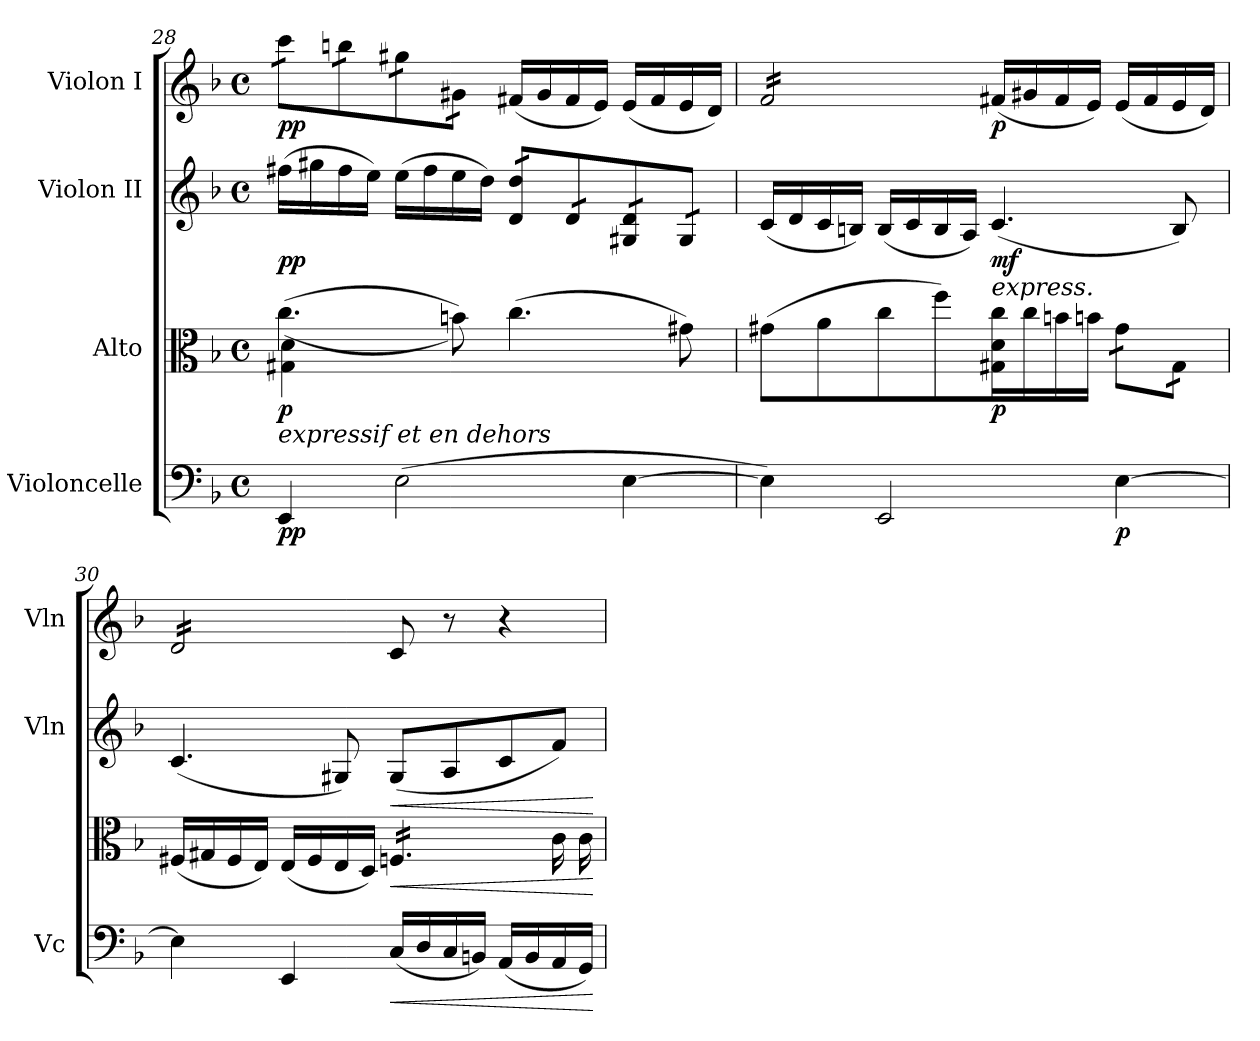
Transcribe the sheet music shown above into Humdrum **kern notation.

**kern	**dynam	**kern	**dynam	**kern	**dynam	**kern	**dynam
*part4	*part4	*part3	*part3	*part2	*part2	*part1	*part1
*staff4	*staff4	*staff3	*staff3	*staff2	*staff2	*staff1	*staff1
*I"Violoncelle	*	*I"Alto	*	*I"Violon II	*	*I"Violon I	*
*I'Vc	*	*	*	*I'Vln	*	*I'Vln	*
*clefF4	*	*clefC3	*	*clefG2	*	*clefG2	*
*k[b-]	*	*k[b-]	*	*k[b-]	*	*k[b-]	*
*M4/4	*	*M4/4	*	*M4/4	*	*M4/4	*
*met(c)	*	*met(c)	*	*met(c)	*	*met(c)	*
=28	=28	=28	=28	=28	=28	=28	=28
*	*	*^	*	*	*	*	*
!	!	!LO:TX:b:i:t=expressif et en dehors	!	!	!	!	!	!
!	!LO:DY:b	!	!	!LO:DY:b	!	!LO:DY:b	!	!LO:DY:b
*	*	*	*	*	*	*	*tremolo	*
4EE/	pp	(<(<4.cc\	4G#X\ 4d\	p	(>16ff#X\LL	pp	16ccc\LL	pp
.	.	.	.	.	16gg#X\	.	16ccc\	.
.	.	.	.	.	16ff#\	.	16bbn\	.
.	.	.	.	.	16ee\JJ)	.	16bbn\	.
(>2E\	.	.	2.ryy	.	(>16ee\LL	.	16gg#X\	.
.	.	.	.	.	16ff#\	.	16gg#X\	.
.	.	8bn\))	.	.	16ee\	.	16g#X\	.
.	.	.	.	.	16dd\JJ)	.	16g#X\JJ	.
*	*	*	*	*	*	*	*Xtremolo	*
*	*	*	*	*	*tremolo	*	*	*
.	.	(>4.cc\	.	.	16d/ 16dd/LL	.	(<16f#X/LL	.
.	.	.	.	.	16d/ 16dd/	.	16g#/	.
.	.	.	.	.	16d/	.	16f#/	.
.	.	.	.	.	16d/	.	16e/JJ)	.
[4E\	.	.	.	.	16G#X/ 16d/	.	(<16e/LL	.
.	.	.	.	.	16G#X/ 16d/	.	16f#/	.
.	.	8g#X\)	.	.	16G#/	.	16e/	.
.	.	.	.	.	16G#/JJ	.	16d/JJ)	.
*	*	*	*	*	*Xtremolo	*	*	*
*	*	*v	*v	*	*	*	*	*
=29	=29	=29	=29	=29	=29	=29	=29
*	*	*	*	*	*	*tremolo	*
4E\])	.	(>8g#X\L	.	(>16c/LL	.	16f/LL	.
.	.	.	.	16d/	.	16f/	.
.	.	8a\	.	16c/	.	16f/	.
.	.	.	.	16Bn/JJ)	.	16f/	.
2EE/	.	8cc\	.	(>16B/LL	.	16f/	.
.	.	.	.	16c/	.	16f/	.
.	.	8ff\J)	.	16B/	.	16f/	.
.	.	.	.	16A/JJ)	.	16f/JJ	.
*	*	*	*	*	*	*Xtremolo	*
!	!	!	!	!LO:TX:b:i:t=express.	!	!	!
!	!	!	!LO:DY:b	!	!LO:DY:b	!	!LO:DY:b
.	.	16G#X\ 16d\ 16cc\LL	p	(>4.c/	mf	(<16f#X/LL	p
.	.	16cc\J	.	.	.	16g#X/	.
*	*	*tremolo	*	*	*	*	*
.	.	16bn\	.	.	.	16f#/	.
.	.	16bn\JJ	.	.	.	16e/JJ)	.
!	!LO:DY:b	!	!	!	!	!	!
[4E\	p	16g#\LL	.	.	.	(<16e/LL	.
.	.	16g#\	.	.	.	16f#/	.
.	.	16G#\	.	8B/)	.	16e/	.
.	.	16G#\JJ	.	.	.	16d/JJ)	.
*	*	*Xtremolo	*	*	*	*	*
!!LO:PB:g=z
=30	=30	=30	=30	=30	=30	=30	=30
*	*	*	*	*	*	*tremolo	*
4E\]	.	(<16F#X/LL	.	(<4.c/	.	16d/LL	.
.	.	16G#X/	.	.	.	16d/	.
.	.	16F#/	.	.	.	16d/	.
.	.	16E/JJ)	.	.	.	16d/	.
4EE/	.	(<16E/LL	.	.	.	16d/	.
.	.	16F#/	.	.	.	16d/	.
.	.	16E/	.	8G#X/)	.	16d/	.
.	.	16D/JJ)	.	.	.	16d/JJ	.
*	*	*	*	*	*	*Xtremolo	*
!	!LO:HP:b	!	!LO:HP:b	!	!LO:HP:b	!	!
*	*	*tremolo	*	*	*	*	*
(<16C/LL	<	16Fn/LL	<	(<8G#/L	<	8c/	.
16D/	.	16Fn/	.	.	.	.	.
16C/	.	16Fn/	.	8A/	.	8r	.
16BBn/JJ)	.	16Fn/	.	.	.	.	.
(<16AA/LL	.	16Fn/	.	8c/	.	4r	.
16BB/	.	16Fn/JJ	.	.	.	.	.
16AA/	.	16c\	.	8f/J)	.	.	.
16GG/JJ)	.	16c\	.	.	.	.	.
*	*	*Xtremolo	*	*	*	*	*
.	[	.	[	.	[	.	.
=	=	=	=	=	=	=	=
*-	*-	*-	*-	*-	*-	*-	*-
